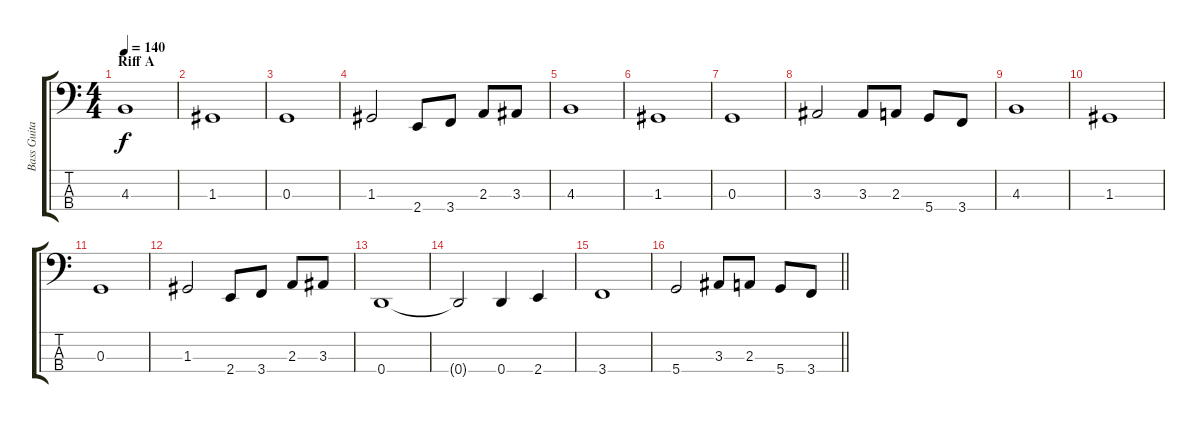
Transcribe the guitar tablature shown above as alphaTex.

\track ("Bass Guitar (Speesy)" "Bass Guita") {instrument electricbassfinger}
\staff {score tabs}
\tuning (F2 C2 G1 D1) {hide}
\ts (4 4)
\section ("" "Riff A")
\tempo 140
\clef f4
\ks c
4.3.1{dy f} |
1.3.1 |
0.3.1 |
1.3.2 2.4.8 3.4.8 2.3.8 3.3.8 |
4.3.1 |
1.3.1 |
0.3.1 |
3.3.2 3.3.8 2.3.8 5.4.8 3.4.8 |
4.3.1 |
1.3.1 |
0.3.1 |
1.3.2 2.4.8 3.4.8 2.3.8 3.3.8 |
0.4.1 |
0.4{t}.2 0.4.4 2.4.4 |
3.4.1 |
\barLineRight lightlight
5.4.2 3.3.8 2.3.8 5.4.8 3.4.8
